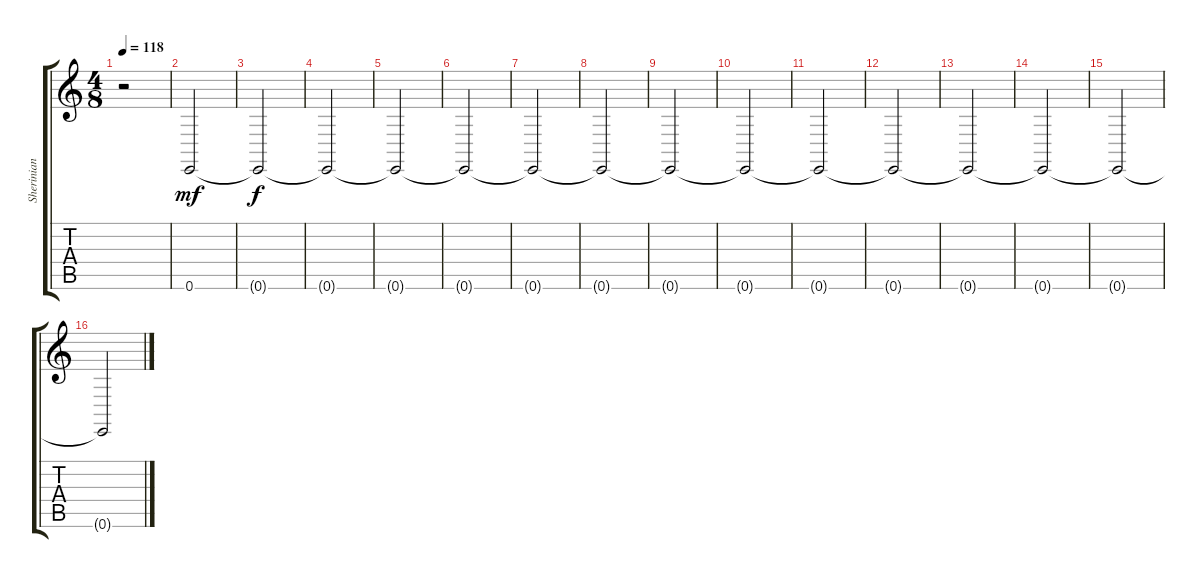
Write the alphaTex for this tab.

\track ("Sherinian Polysynth" "Sherinian ") {instrument pad3polysynth}
\staff {score tabs}
\tuning (E4 B3 G3 D3 A2 E2) {hide}
\ts (4 8)
\tempo 118
\tempo 95
\tempo 118
\clef g2
\ks c
r.2{dy mf instrument pad3polysynth} |
0.6.2 |
0.6{t}.2{dy f} |
0.6{t}.2 |
0.6{t}.2 |
0.6{t}.2 |
0.6{t}.2 |
0.6{t}.2 |
0.6{t}.2 |
0.6{t}.2 |
0.6{t}.2 |
0.6{t}.2 |
0.6{t}.2 |
0.6{t}.2 |
0.6{t}.2 |
0.6{t}.2
